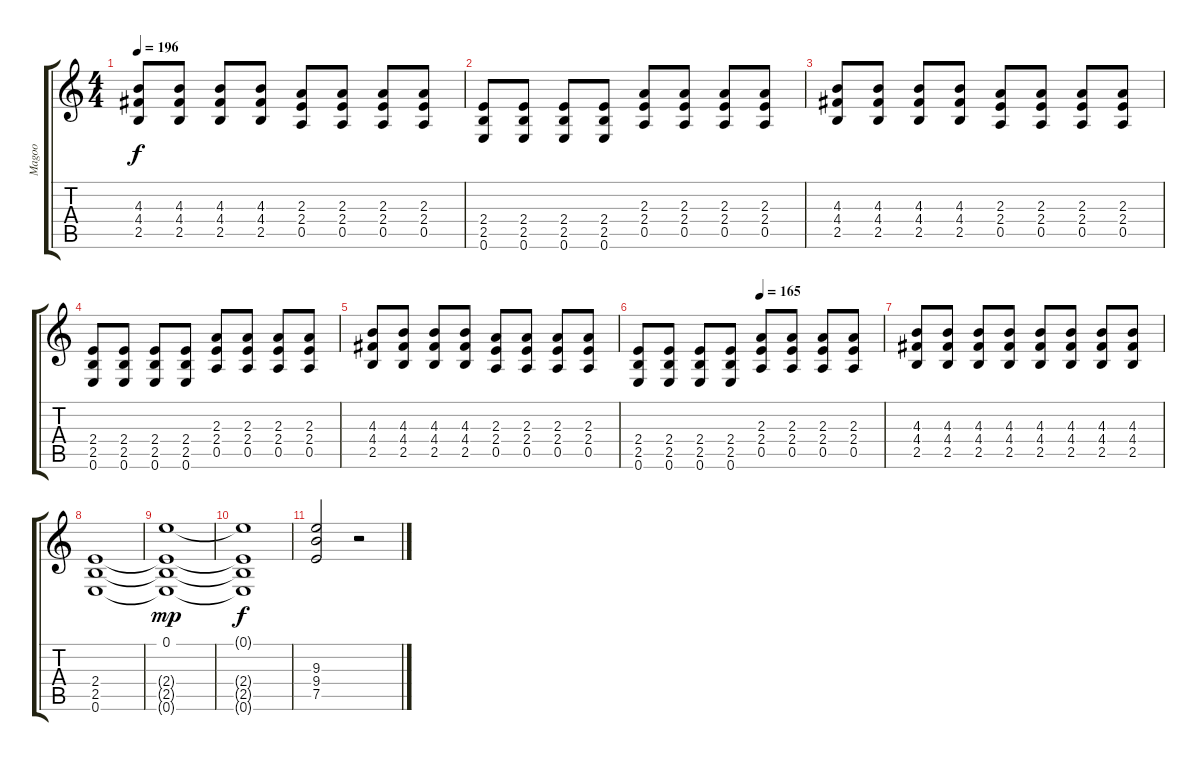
\track ("Magoo" "Magoo") {instrument overdrivenguitar}
\staff {score tabs}
\tuning (E4 B3 G3 D3 A2 E2) {hide}
\ts (4 4)
\tempo 196
\clef g2
\ks c
(4.3 4.4 2.5).8{dy f} (4.3 4.4 2.5).8 (4.3 4.4 2.5).8 (4.3 4.4 2.5).8 (2.3 2.4 0.5).8 (2.3 2.4 0.5).8 (2.3 2.4 0.5).8 (2.3 2.4 0.5).8 |
(2.4 2.5 0.6).8 (2.4 2.5 0.6).8 (2.4 2.5 0.6).8 (2.4 2.5 0.6).8 (2.3 2.4 0.5).8 (2.3 2.4 0.5).8 (2.3 2.4 0.5).8 (2.3 2.4 0.5).8 |
(4.3 4.4 2.5).8 (4.3 4.4 2.5).8 (4.3 4.4 2.5).8 (4.3 4.4 2.5).8 (2.3 2.4 0.5).8 (2.3 2.4 0.5).8 (2.3 2.4 0.5).8 (2.3 2.4 0.5).8 |
(2.4 2.5 0.6).8 (2.4 2.5 0.6).8 (2.4 2.5 0.6).8 (2.4 2.5 0.6).8 (2.3 2.4 0.5).8 (2.3 2.4 0.5).8 (2.3 2.4 0.5).8 (2.3 2.4 0.5).8 |
(4.3 4.4 2.5).8 (4.3 4.4 2.5).8 (4.3 4.4 2.5).8 (4.3 4.4 2.5).8 (2.3 2.4 0.5).8 (2.3 2.4 0.5).8 (2.3 2.4 0.5).8 (2.3 2.4 0.5).8 |
\tempo (165 0.5)
(2.4 2.5 0.6).8 (2.4 2.5 0.6).8 (2.4 2.5 0.6).8 (2.4 2.5 0.6).8 (2.3 2.4 0.5).8 (2.3 2.4 0.5).8 (2.3 2.4 0.5).8 (2.3 2.4 0.5).8 |
(4.3 4.4 2.5).8 (4.3 4.4 2.5).8 (4.3 4.4 2.5).8 (4.3 4.4 2.5).8 (4.3 4.4 2.5).8 (4.3 4.4 2.5).8 (4.3 4.4 2.5).8 (4.3 4.4 2.5).8 |
(2.4 2.5 0.6).1 |
(0.1 2.4{t} 2.5{t} 0.6{t}).1{dy mp} |
(0.1{t} 2.4{t} 2.5{t} 0.6{t}).1{dy f} |
(9.3 9.4 7.5).2 r.2
